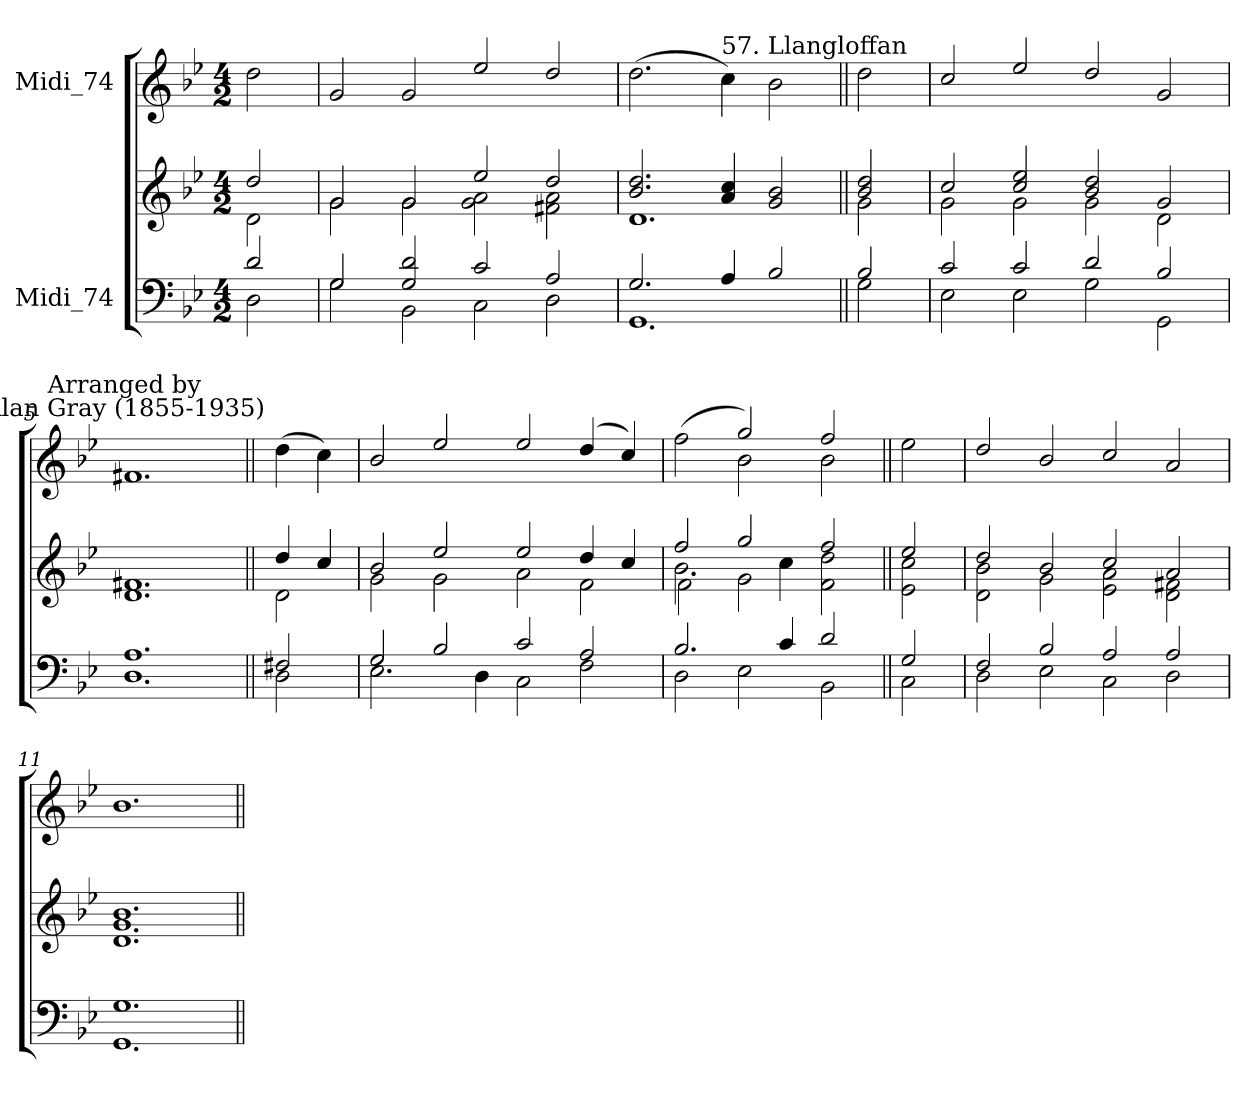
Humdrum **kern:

**kern	**kern	**kern
*part2	*part2	*part1
*staff3	*staff2	*staff1
*I"Midi_74	*	*I"Midi_74
*clefF4	*clefG2	*clefG2
*k[b-e-]	*k[b-e-]	*k[b-e-]
*B-:	*B-:	*B-:
*M4/2	*M4/2	*M4/2
=	=	=
*^	*^	*^
*	*^	*	*^	*	*
2d/	2ryy	2D\	2dd/	2ryy	2d\	2dd	2ryy
=1	=1	=1	=1	=1	=1	=1	=1
2G/	0ryy	2G\	2g/	0ryy	2g\	2g	0ryy
2G/ 2d/	.	2BB-\	2g/	.	2g\	2g	.
2c/	.	2C\	2ee-/	.	2g\ 2a\	2ee-	.
2A/	.	2D\	2dd/	.	2f#X\ 2a\	2dd	.
=2	=2	=2	=2	=2	=2	=2	=2
2.G/	1.ryy	1.GG\	2.b-/ 2.dd/	1.ryy	1.d\	(>2.dd	1.ryy
!	!	!	!	!	!	!LO:TX:a:t=57. Llangloffan	!
4A/	.	.	4a/ 4cc/	.	.	4cc)	.
2B-/	.	.	2g/ 2b-/	.	.	2b-	.
=3||	=3||	=3||	=3||	=3||	=3||	=3||	=3||
2B-/	2ryy	2G\	2b-/ 2dd/	2ryy	2g\	2dd	2ryy
=4	=4	=4	=4	=4	=4	=4	=4
2c/	0ryy	2E-\	2cc/	0ryy	2g\	2cc	0ryy
2c/	.	2E-\	2cc/ 2ee-/	.	2g\	2ee-	.
2d/	.	2G\	2b-/ 2dd/	.	2g\	2dd	.
2B-/	.	2GG\	2g/	.	2d\	2g	.
=5	=5	=5	=5	=5	=5	=5	=5
!	!	!	!	!	!	!LO:TX:a:cj:t=Arranged by\nAlan Gray (1855-1935)	!
1.A/	1.ryy	1.D\	1.f#X/	1.ryy	1.d\	1.f#X	1.ryy
!!LO:LB:g=z	!!
=6||	=6||	=6||	=6||	=6||	=6||	=6||	=6||
2F#X/	2ryy	2D\	4dd/	2ryy	2d\	(>4dd	2ryy
.	.	.	4cc/	.	.	4cc)	.
=7	=7	=7	=7	=7	=7	=7	=7
2G/	0ryy	2.E-\	2b-/	0ryy	2g\	2b-	0ryy
2B-/	.	.	2ee-/	.	2g\	2ee-	.
.	.	4D\	.	.	.	.	.
2c/	.	2C\	2ee-/	.	2a\	2ee-	.
2A/	.	2F\	4dd/	.	2f\	(>4dd	.
.	.	.	4cc/	.	.	4cc)	.
=8	=8	=8	=8	=8	=8	=8	=8
2.B-/	1.ryy	2D\	2ff/	2.b-\	2f\	(>2ff	2ryy
.	.	2E-\	2gg/	.	2g\	2gg)	2b-\
4c/	.	.	.	4cc\	.	.	.
2d/	.	2BB-\	2ff/	2ryy	2f\ 2dd\	2ff	2b-\
=9||	=9||	=9||	=9||	=9||	=9||	=9||	=9||
2G/	2ryy	2C\	2ee-/	2ryy	2e-\ 2cc\	2ee-	2ryy
=10	=10	=10	=10	=10	=10	=10	=10
2F/	0ryy	2D\	2dd/	0ryy	2d\ 2b-\	2dd	0ryy
2B-/	.	2E-\	2b-/	.	2g\	2b-	.
2A/	.	2C\	2cc/	.	2e-\ 2a\	2cc	.
2A/	.	2D\	2a/	.	2d\ 2f#X\	2a	.
=11	=11	=11	=11	=11	=11	=11	=11
1.G/	1.ryy	1.GG\	1.b-/	1.ryy	1.d\ 1.g\	1.b-	1.ryy
*v	*v	*v	*	*	*	*v	*v
*	*v	*v	*v	*
=||	=||	=||
*-	*-	*-
